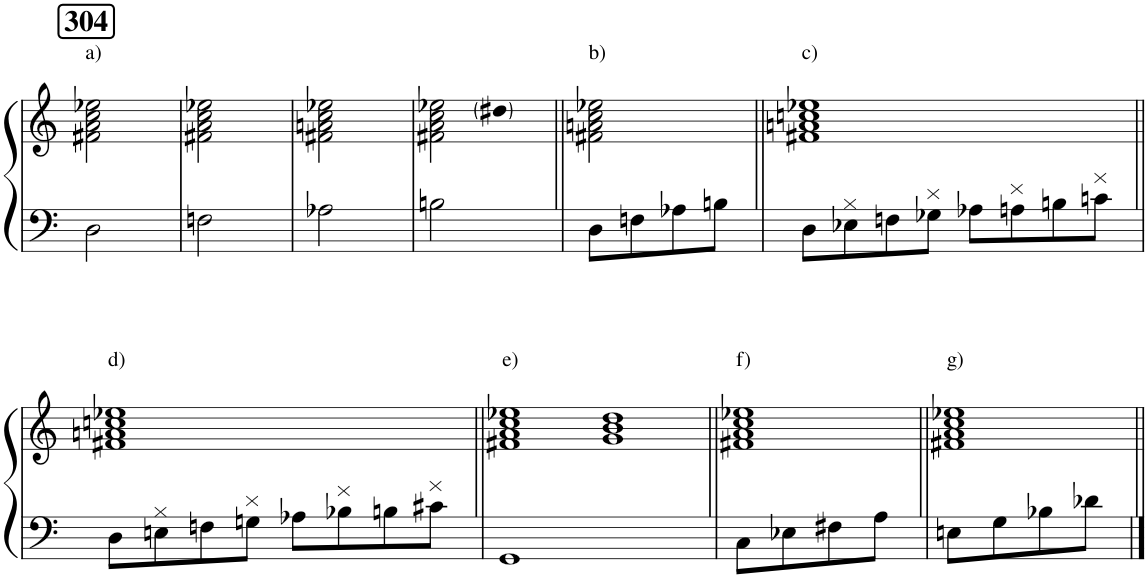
**kern	**kern
*part1	*part1
*staff2	*staff1
*I"Piano	*
*I'Pno.	*
*clefF4	*clefG2
*k[]	*k[]
*M1/2	*M1/2
!!LO:REH:place=s1:a:B:cj:fs=14:t=304
=1	=1
!	!LO:TX:a:t=a)
2D\	2f#X\ 2a\ 2cc\ 2ee-X\
=2	=2
2Fn\	2f#X\ 2a\ 2cc\ 2ee-X\
=3	=3
2A-X\	2f#X\ 2an\ 2cc\ 2ee-X\
=4	=4
!	!LO:N:head=open
*	*^
2Bn\	4ee-X\	2f#X\ 2a\ 2cc\
.	4dd#X	.
*	*v	*v
=5||	=5||
!	!LO:TX:a:t=b)
8D\L	2f#X\ 2an\ 2cc\ 2ee-X\
8Fn\	.
8A-X\	.
8Bn\J	.
=6||	=6||
*M2/2	*M2/2
!	!LO:TX:a:t=c)
8D\L	1f#X 1an 1ccn 1ee-X
8E-X\	.
8Fn\	.
8G-X\J	.
8A-X\L	.
8An\	.
8Bn\	.
8cn\J	.
!!LO:LB:g=z
=7||	=7||
!	!LO:TX:a:t=d)
8D\L	1f#X 1an 1ccn 1ee-X
8En\	.
8Fn\	.
8Gn\J	.
8A-X\L	.
8B-X\	.
8Bn\	.
8c#X\J	.
=8||	=8||
!	!LO:TX:a:t=e)
!	!LO:N:n=1:head=open
!	!LO:N:n=2:head=open
!	!LO:N:n=3:head=open
!	!LO:N:n=4:head=open
1GG	2f#X 2a 2cc 2ee-X
!	!LO:N:n=1:head=open
!	!LO:N:n=2:head=open
!	!LO:N:n=3:head=open
.	2g 2b 2dd
=9||	=9||
*M1/2	*M1/2
!	!LO:TX:a:t=f)
!	!LO:N:n=1:head=open
!	!LO:N:n=2:head=open
!	!LO:N:n=3:head=open
!	!LO:N:n=4:head=open
8C\L	2f#X 2a 2cc 2ee-X
8E-X\	.
8F#X\	.
8A\J	.
=10||	=10||
!	!LO:TX:a:t=g)
!	!LO:N:n=1:head=open
!	!LO:N:n=2:head=open
!	!LO:N:n=3:head=open
!	!LO:N:n=4:head=open
8En\L	2f#X 2a 2cc 2ee-X
8G\	.
8B-X\	.
8d-X\J	.
=||	=||
*-	*-
